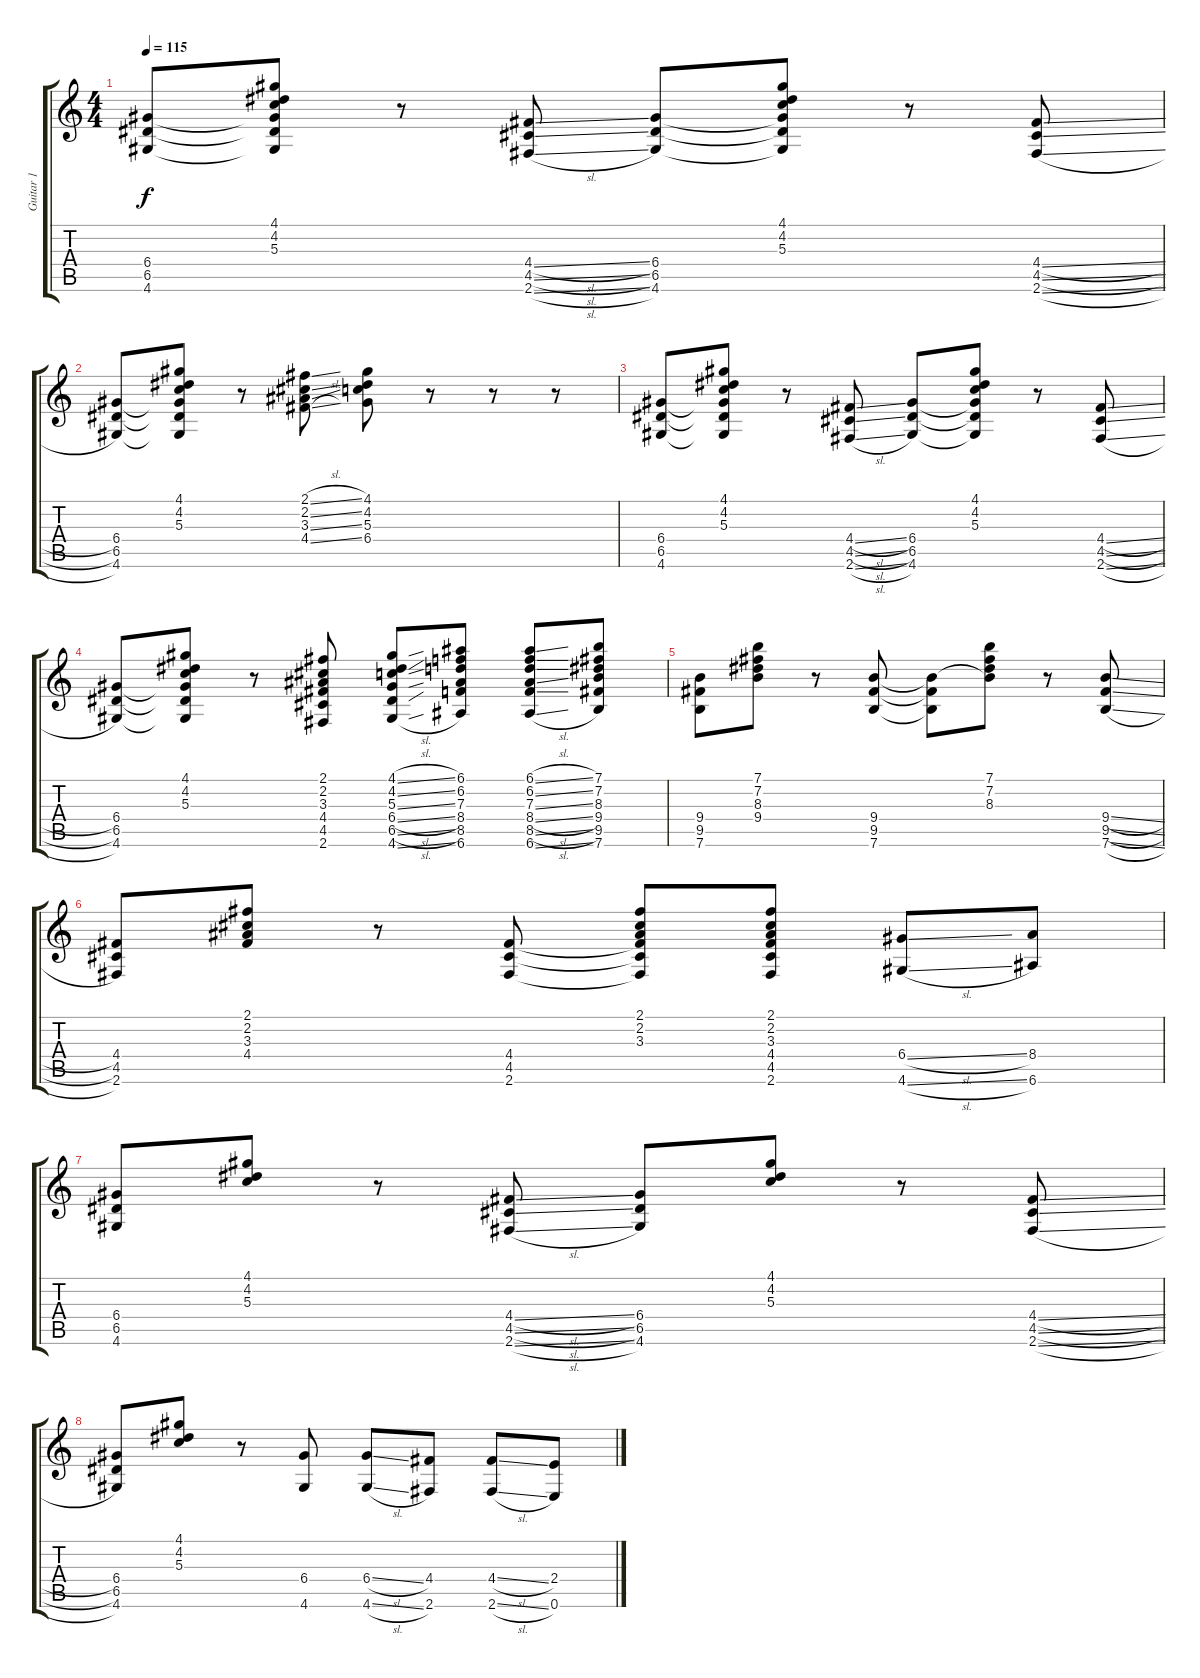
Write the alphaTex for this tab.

\track ("Guitar 1" "Guitar 1") {instrument overdrivenguitar}
\staff {score tabs}
\tuning (E4 B3 G3 D3 A2 E2) {hide}
\ts (4 4)
\tempo 115
\clef g2
\ks c
(6.4 6.5 4.6).8{dy f} (4.1 4.2 5.3 6.4{t} 6.5{t} 4.6{t}).8 r.8 (4.4{sl} 4.5{sl} 2.6{sl}).8 (6.4 6.5 4.6).8 (4.1 4.2 5.3 6.4{t} 6.5{t} 4.6{t}).8 r.8 (4.4{sl} 4.5{sl} 2.6{sl}).8 |
(6.4 6.5 4.6).8 (4.1 4.2 5.3 6.4{t} 6.5{t} 4.6{t}).8 r.8 (2.1{sl} 2.2{sl} 3.3{sl} 4.4{sl}).8 (4.1 4.2 5.3 6.4).8 r.8 r.8 r.8 |
(6.4 6.5 4.6).8 (4.1 4.2 5.3 6.4{t} 6.5{t} 4.6{t}).8 r.8 (4.4{sl} 4.5{sl} 2.6{sl}).8 (6.4 6.5 4.6).8 (4.1 4.2 5.3 6.4{t} 6.5{t} 4.6{t}).8 r.8 (4.4{sl} 4.5{sl} 2.6{sl}).8 |
(6.4 6.5 4.6).8 (4.1 4.2 5.3 6.4{t} 6.5{t} 4.6{t}).8 r.8 (2.1 2.2 3.3 4.4 4.5 2.6).8 (4.1{sl} 4.2{sl} 5.3{sl} 6.4{sl} 6.5{sl} 4.6{sl}).8 (6.1 6.2 7.3 8.4 8.5 6.6).8 (6.1{sl} 6.2{sl} 7.3{sl} 8.4{sl} 8.5{sl} 6.6{sl}).8 (7.1 7.2 8.3 9.4 9.5 7.6).8 |
(9.4 9.5 7.6).8 (7.1 7.2 8.3 9.4).8 r.8 (9.4 9.5 7.6).8 (9.4{t} 9.5{t} 7.6{t}).8 (7.1 7.2 8.3 9.4{t}).8 r.8 (9.4{sl} 9.5{sl} 7.6{sl}).8 |
(4.4 4.5 2.6).8 (2.1 2.2 3.3 4.4).8 r.8 (4.4 4.5 2.6).8 (2.1 2.2 3.3 4.4{t} 4.5{t} 2.6{t}).8 (2.1 2.2 3.3 4.4 4.5 2.6).8 (6.4{sl} 4.6{sl}).8 (8.4 6.6).8 |
(6.4 6.5 4.6).8 (4.1 4.2 5.3).8 r.8 (4.4{sl} 4.5{sl} 2.6{sl}).8 (6.4 6.5 4.6).8 (4.1 4.2 5.3).8 r.8 (4.4{sl} 4.5{sl} 2.6{sl}).8 |
(6.4 6.5 4.6).8 (4.1 4.2 5.3).8 r.8 (6.4 4.6).8 (6.4{sl} 4.6{sl}).8 (4.4 2.6).8 (4.4{sl} 2.6{sl}).8 (2.4 0.6).8
